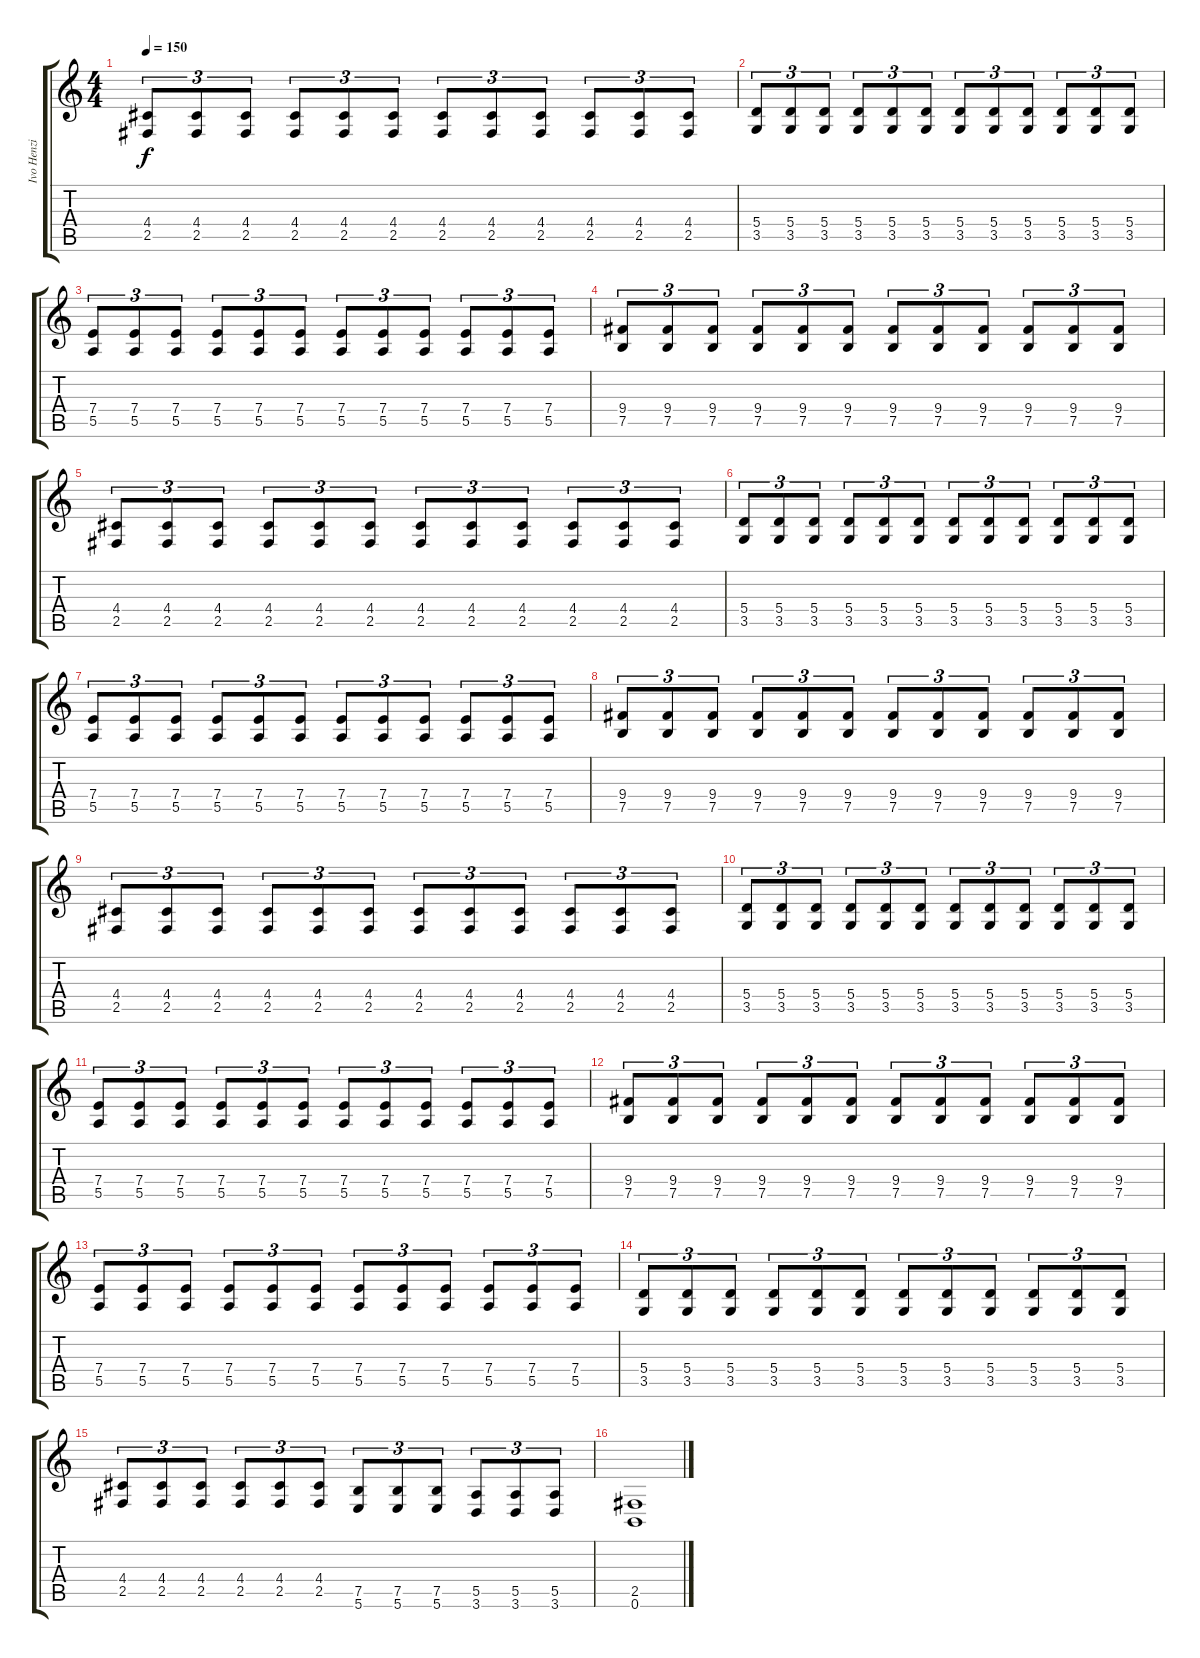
\track ("Ivo Henzi" "Ivo Henzi") {instrument distortionguitar}
\staff {score tabs}
\tuning (B3 Gb3 D3 A2 E2 B1) {hide}
\ts (4 4)
\tempo 150
\clef g2
\ks c
(4.4 2.5).8{tu (3 2) dy f} (4.4 2.5).8{tu (3 2)} (4.4 2.5).8{tu (3 2)} (4.4 2.5).8{tu (3 2)} (4.4 2.5).8{tu (3 2)} (4.4 2.5).8{tu (3 2)} (4.4 2.5).8{tu (3 2)} (4.4 2.5).8{tu (3 2)} (4.4 2.5).8{tu (3 2)} (4.4 2.5).8{tu (3 2)} (4.4 2.5).8{tu (3 2)} (4.4 2.5).8{tu (3 2)} |
(5.4 3.5).8{tu (3 2)} (5.4 3.5).8{tu (3 2)} (5.4 3.5).8{tu (3 2)} (5.4 3.5).8{tu (3 2)} (5.4 3.5).8{tu (3 2)} (5.4 3.5).8{tu (3 2)} (5.4 3.5).8{tu (3 2)} (5.4 3.5).8{tu (3 2)} (5.4 3.5).8{tu (3 2)} (5.4 3.5).8{tu (3 2)} (5.4 3.5).8{tu (3 2)} (5.4 3.5).8{tu (3 2)} |
(7.4 5.5).8{tu (3 2)} (7.4 5.5).8{tu (3 2)} (7.4 5.5).8{tu (3 2)} (7.4 5.5).8{tu (3 2)} (7.4 5.5).8{tu (3 2)} (7.4 5.5).8{tu (3 2)} (7.4 5.5).8{tu (3 2)} (7.4 5.5).8{tu (3 2)} (7.4 5.5).8{tu (3 2)} (7.4 5.5).8{tu (3 2)} (7.4 5.5).8{tu (3 2)} (7.4 5.5).8{tu (3 2)} |
(9.4 7.5).8{tu (3 2)} (9.4 7.5).8{tu (3 2)} (9.4 7.5).8{tu (3 2)} (9.4 7.5).8{tu (3 2)} (9.4 7.5).8{tu (3 2)} (9.4 7.5).8{tu (3 2)} (9.4 7.5).8{tu (3 2)} (9.4 7.5).8{tu (3 2)} (9.4 7.5).8{tu (3 2)} (9.4 7.5).8{tu (3 2)} (9.4 7.5).8{tu (3 2)} (9.4 7.5).8{tu (3 2)} |
(4.4 2.5).8{tu (3 2)} (4.4 2.5).8{tu (3 2)} (4.4 2.5).8{tu (3 2)} (4.4 2.5).8{tu (3 2)} (4.4 2.5).8{tu (3 2)} (4.4 2.5).8{tu (3 2)} (4.4 2.5).8{tu (3 2)} (4.4 2.5).8{tu (3 2)} (4.4 2.5).8{tu (3 2)} (4.4 2.5).8{tu (3 2)} (4.4 2.5).8{tu (3 2)} (4.4 2.5).8{tu (3 2)} |
(5.4 3.5).8{tu (3 2)} (5.4 3.5).8{tu (3 2)} (5.4 3.5).8{tu (3 2)} (5.4 3.5).8{tu (3 2)} (5.4 3.5).8{tu (3 2)} (5.4 3.5).8{tu (3 2)} (5.4 3.5).8{tu (3 2)} (5.4 3.5).8{tu (3 2)} (5.4 3.5).8{tu (3 2)} (5.4 3.5).8{tu (3 2)} (5.4 3.5).8{tu (3 2)} (5.4 3.5).8{tu (3 2)} |
(7.4 5.5).8{tu (3 2)} (7.4 5.5).8{tu (3 2)} (7.4 5.5).8{tu (3 2)} (7.4 5.5).8{tu (3 2)} (7.4 5.5).8{tu (3 2)} (7.4 5.5).8{tu (3 2)} (7.4 5.5).8{tu (3 2)} (7.4 5.5).8{tu (3 2)} (7.4 5.5).8{tu (3 2)} (7.4 5.5).8{tu (3 2)} (7.4 5.5).8{tu (3 2)} (7.4 5.5).8{tu (3 2)} |
(9.4 7.5).8{tu (3 2)} (9.4 7.5).8{tu (3 2)} (9.4 7.5).8{tu (3 2)} (9.4 7.5).8{tu (3 2)} (9.4 7.5).8{tu (3 2)} (9.4 7.5).8{tu (3 2)} (9.4 7.5).8{tu (3 2)} (9.4 7.5).8{tu (3 2)} (9.4 7.5).8{tu (3 2)} (9.4 7.5).8{tu (3 2)} (9.4 7.5).8{tu (3 2)} (9.4 7.5).8{tu (3 2)} |
(4.4 2.5).8{tu (3 2)} (4.4 2.5).8{tu (3 2)} (4.4 2.5).8{tu (3 2)} (4.4 2.5).8{tu (3 2)} (4.4 2.5).8{tu (3 2)} (4.4 2.5).8{tu (3 2)} (4.4 2.5).8{tu (3 2)} (4.4 2.5).8{tu (3 2)} (4.4 2.5).8{tu (3 2)} (4.4 2.5).8{tu (3 2)} (4.4 2.5).8{tu (3 2)} (4.4 2.5).8{tu (3 2)} |
(5.4 3.5).8{tu (3 2)} (5.4 3.5).8{tu (3 2)} (5.4 3.5).8{tu (3 2)} (5.4 3.5).8{tu (3 2)} (5.4 3.5).8{tu (3 2)} (5.4 3.5).8{tu (3 2)} (5.4 3.5).8{tu (3 2)} (5.4 3.5).8{tu (3 2)} (5.4 3.5).8{tu (3 2)} (5.4 3.5).8{tu (3 2)} (5.4 3.5).8{tu (3 2)} (5.4 3.5).8{tu (3 2)} |
(7.4 5.5).8{tu (3 2)} (7.4 5.5).8{tu (3 2)} (7.4 5.5).8{tu (3 2)} (7.4 5.5).8{tu (3 2)} (7.4 5.5).8{tu (3 2)} (7.4 5.5).8{tu (3 2)} (7.4 5.5).8{tu (3 2)} (7.4 5.5).8{tu (3 2)} (7.4 5.5).8{tu (3 2)} (7.4 5.5).8{tu (3 2)} (7.4 5.5).8{tu (3 2)} (7.4 5.5).8{tu (3 2)} |
(9.4 7.5).8{tu (3 2)} (9.4 7.5).8{tu (3 2)} (9.4 7.5).8{tu (3 2)} (9.4 7.5).8{tu (3 2)} (9.4 7.5).8{tu (3 2)} (9.4 7.5).8{tu (3 2)} (9.4 7.5).8{tu (3 2)} (9.4 7.5).8{tu (3 2)} (9.4 7.5).8{tu (3 2)} (9.4 7.5).8{tu (3 2)} (9.4 7.5).8{tu (3 2)} (9.4 7.5).8{tu (3 2)} |
(7.4 5.5).8{tu (3 2)} (7.4 5.5).8{tu (3 2)} (7.4 5.5).8{tu (3 2)} (7.4 5.5).8{tu (3 2)} (7.4 5.5).8{tu (3 2)} (7.4 5.5).8{tu (3 2)} (7.4 5.5).8{tu (3 2)} (7.4 5.5).8{tu (3 2)} (7.4 5.5).8{tu (3 2)} (7.4 5.5).8{tu (3 2)} (7.4 5.5).8{tu (3 2)} (7.4 5.5).8{tu (3 2)} |
(5.4 3.5).8{tu (3 2)} (5.4 3.5).8{tu (3 2)} (5.4 3.5).8{tu (3 2)} (5.4 3.5).8{tu (3 2)} (5.4 3.5).8{tu (3 2)} (5.4 3.5).8{tu (3 2)} (5.4 3.5).8{tu (3 2)} (5.4 3.5).8{tu (3 2)} (5.4 3.5).8{tu (3 2)} (5.4 3.5).8{tu (3 2)} (5.4 3.5).8{tu (3 2)} (5.4 3.5).8{tu (3 2)} |
(4.4 2.5).8{tu (3 2)} (4.4 2.5).8{tu (3 2)} (4.4 2.5).8{tu (3 2)} (4.4 2.5).8{tu (3 2)} (4.4 2.5).8{tu (3 2)} (4.4 2.5).8{tu (3 2)} (7.5 5.6).8{tu (3 2)} (7.5 5.6).8{tu (3 2)} (7.5 5.6).8{tu (3 2)} (5.5 3.6).8{tu (3 2)} (5.5 3.6).8{tu (3 2)} (5.5 3.6).8{tu (3 2)} |
(2.5 0.6).1
